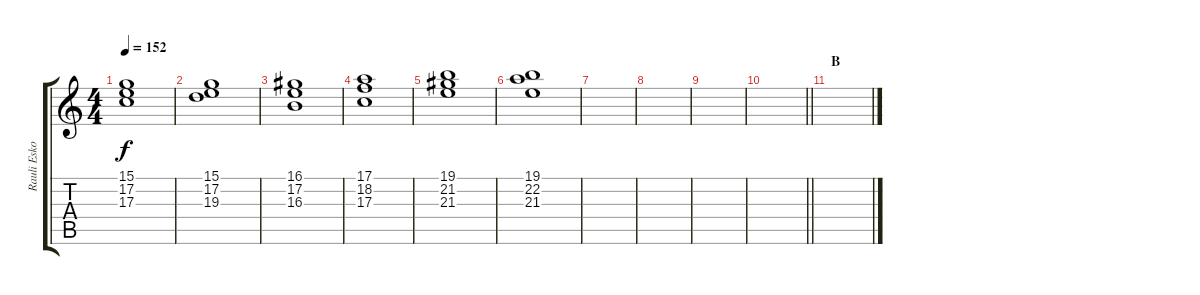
\track ("Rauli Eskolin" "Rauli Esko") {instrument stringensemble1}
\staff {score tabs}
\tuning (E4 B3 G3 D3 A2 E2) {hide}
\ts (4 4)
\tempo 152
\clef g2
\ks aminor
(15.1 17.2 17.3).1{dy f} |
(15.1 17.2 19.3).1 |
(16.1 17.2 16.3).1 |
(17.1 18.2 17.3).1 |
(19.1 21.2 21.3).1 |
(19.1 22.2 21.3).1 |
|
|
|
\barLineRight lightlight
|
\section ("" "B")
